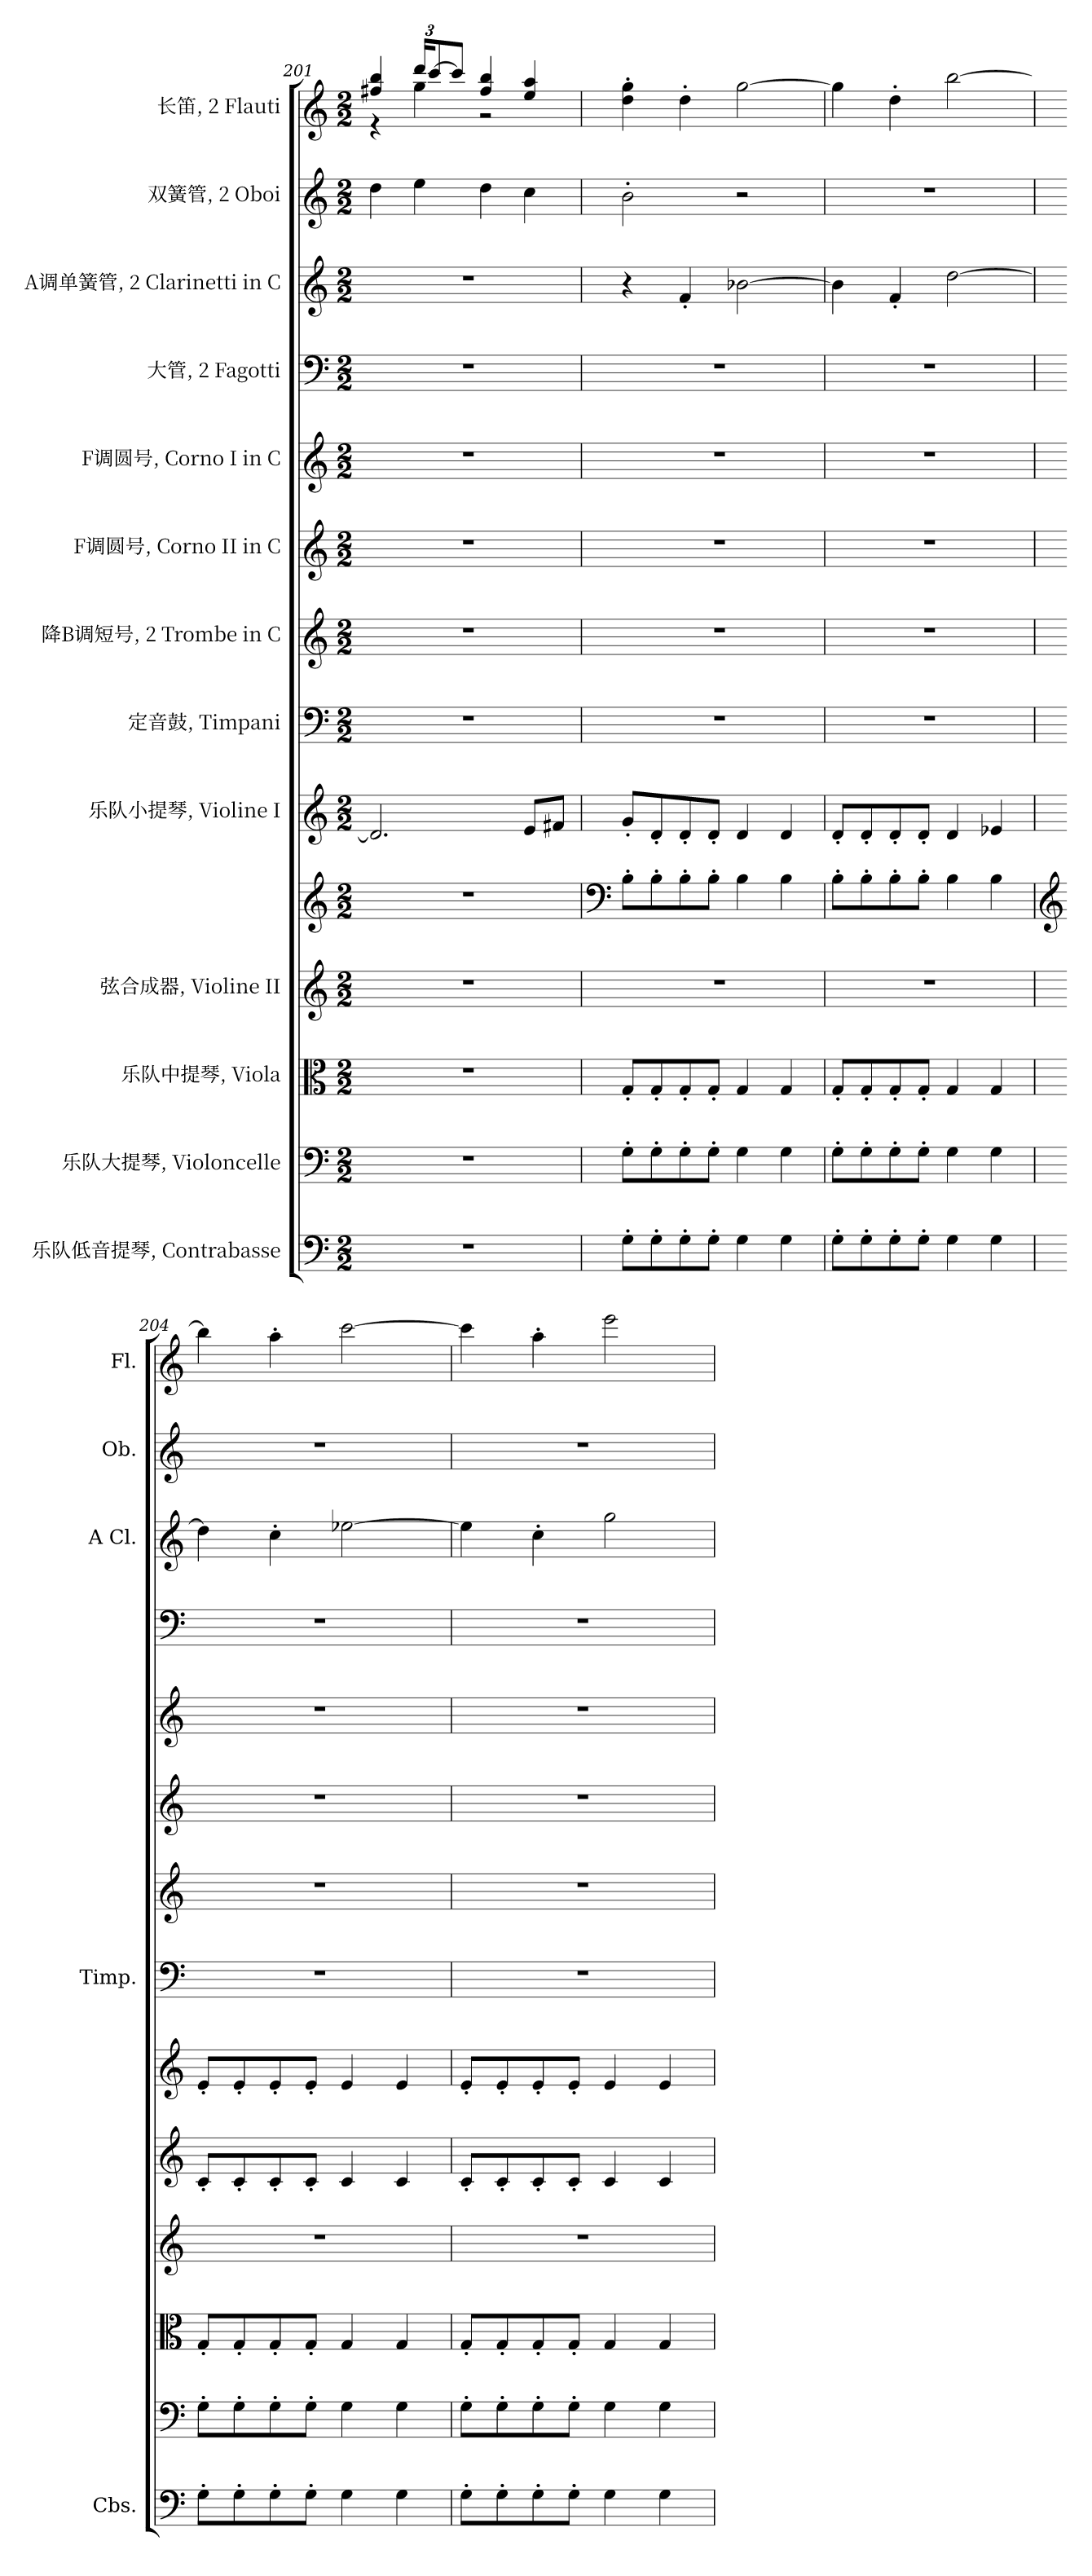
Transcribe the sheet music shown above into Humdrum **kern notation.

**kern	**kern	**kern	**kern	**kern	**kern	**kern	**kern	**kern	**kern	**kern	**kern	**kern	**kern
*part13	*part12	*part11	*part10	*part10	*part9	*part8	*part7	*part6	*part5	*part4	*part3	*part2	*part1
*staff14	*staff13	*staff12	*staff11	*staff10	*staff9	*staff8	*staff7	*staff6	*staff5	*staff4	*staff3	*staff2	*staff1
*I"乐队低音提琴, Contrabasse	*I"乐队大提琴, Violoncelle	*I"乐队中提琴, Viola	*I"弦合成器, Violine II	*	*I"乐队小提琴, Violine I	*I"定音鼓, Timpani	*I"降B调短号, 2 Trombe in C	*I"F调圆号, Corno II in C	*I"F调圆号, Corno I in C	*I"大管, 2 Fagotti	*I"A调单簧管, 2 Clarinetti in C	*I"双簧管, 2 Oboi	*I"长笛, 2 Flauti
*I'Cbs.	*	*	*	*	*	*I'Timp.	*	*	*	*	*I'A Cl.	*I'Ob.	*I'Fl.
!!LO:PB:g=z
*clefF4	*clefF4	*clefC3	*clefG2	*clefG2	*clefG2	*clefF4	*clefG2	*clefG2	*clefG2	*clefF4	*clefG2	*clefG2	*clefG2
*ITrd7c12	*	*	*	*	*	*	*ITrd1c2	*ITrd4c7	*ITrd4c7	*	*ITrd2c3	*	*
*k[]	*k[]	*k[]	*k[]	*k[]	*k[]	*k[]	*k[b-e-]	*k[b-]	*k[b-]	*k[]	*k[f#c#g#]	*k[]	*k[]
*M2/2	*M2/2	*M2/2	*M2/2	*M2/2	*M2/2	*M2/2	*M2/2	*M2/2	*M2/2	*M2/2	*M2/2	*M2/2	*M2/2
*MM245	*MM245	*MM245	*MM245	*MM245	*MM245	*MM245	*MM245	*MM245	*MM245	*MM245	*MM245	*MM245	*MM245
=201	=201	=201	=201	=201	=201	=201	=201	=201	=201	=201	=201	=201	=201
*	*	*	*	*	*	*	*	*	*	*	*	*	*^
1r	1r	1r	1r	1r	2.d/]	1r	1r	1r	1r	1r	1r	4dd\	4ff#X/ 4bb/	4r
*	*	*	*	*	*	*	*	*	*	*	*	*	*Xbrackettup	*
.	.	.	.	.	.	.	.	.	.	.	.	4ee\	24ddd/KL	4gg\
.	.	.	.	.	.	.	.	.	.	.	.	.	[12ccc/	.
.	.	.	.	.	.	.	.	.	.	.	.	.	8ccc/J]	.
*	*	*	*	*	*	*	*	*	*	*	*	*	*MM243	*
.	.	.	.	.	.	.	.	.	.	.	.	4dd\	4ff#/ 4bb/	2r
.	.	.	.	.	8e/L	.	.	.	.	.	.	4cc\	4ee/ 4aa/	.
.	.	.	.	.	8f#X/J	.	.	.	.	.	.	.	.	.
*	*	*	*	*	*	*	*	*	*	*	*	*	*v	*v
=202	=202	=202	=202	=202	=202	=202	=202	=202	=202	=202	=202	=202	=202
*	*	*	*	*clefF4	*	*	*	*	*	*	*	*	*
*	*	*	*	*	*	*	*	*	*	*	*	*	*MM239
8GG'\L	8G'\L	8G'/L	1r	8B'\L	8g'/L	1r	1r	1r	1r	1r	4r	2b'\	4dd\' 4gg\'
8GG'\	8G'\	8G'/	.	8B'\	8d'/	.	.	.	.	.	.	.	.
8GG'\	8G'\	8G'/	.	8B'\	8d'/	.	.	.	.	.	4d'/	.	4dd'\
8GG'\J	8G'\J	8G'/J	.	8B'\J	8d'/J	.	.	.	.	.	.	.	.
*	*	*	*	*	*	*	*	*	*	*	*	*	*MM248
4GG\	4G\	4G/	.	4B\	4d/	.	.	.	.	.	[2gn\	2r	[2gg\
4GG\	4G\	4G/	.	4B\	4d/	.	.	.	.	.	.	.	.
=203	=203	=203	=203	=203	=203	=203	=203	=203	=203	=203	=203	=203	=203
*	*	*	*	*	*	*	*	*	*	*	*	*	*MM239
8GG'\L	8G'\L	8G'/L	1r	8B'\L	8d'/L	1r	1r	1r	1r	1r	4g\]	1r	4gg\]
8GG'\	8G'\	8G'/	.	8B'\	8d'/	.	.	.	.	.	.	.	.
8GG'\	8G'\	8G'/	.	8B'\	8d'/	.	.	.	.	.	4d'/	.	4dd'\
8GG'\J	8G'\J	8G'/J	.	8B'\J	8d'/J	.	.	.	.	.	.	.	.
*	*	*	*	*	*	*	*	*	*	*	*	*	*MM248
4GG\	4G\	4G/	.	4B\	4d/	.	.	.	.	.	[2b\	.	[2bb\
4GG\	4G\	4G/	.	4B\	4e-X/	.	.	.	.	.	.	.	.
=204	=204	=204	=204	=204	=204	=204	=204	=204	=204	=204	=204	=204	=204
*	*	*	*	*clefG2	*	*	*	*	*	*	*	*	*
*	*	*	*	*	*	*	*	*	*	*	*	*	*MM239
8GG'\L	8G'\L	8G'/L	1r	8c'/L	8e'/L	1r	1r	1r	1r	1r	4b\]	1r	4bb\]
8GG'\	8G'\	8G'/	.	8c'/	8e'/	.	.	.	.	.	.	.	.
8GG'\	8G'\	8G'/	.	8c'/	8e'/	.	.	.	.	.	4a'\	.	4aa'\
8GG'\J	8G'\J	8G'/J	.	8c'/J	8e'/J	.	.	.	.	.	.	.	.
*	*	*	*	*	*	*	*	*	*	*	*	*	*MM248
4GG\	4G\	4G/	.	4c/	4e/	.	.	.	.	.	[2ccn\	.	[2ccc\
4GG\	4G\	4G/	.	4c/	4e/	.	.	.	.	.	.	.	.
!!LO:PB:g=z
=205	=205	=205	=205	=205	=205	=205	=205	=205	=205	=205	=205	=205	=205
*	*	*	*	*	*	*	*	*	*	*	*	*	*MM239
8GG'\L	8G'\L	8G'/L	1r	8c'/L	8e'/L	1r	1r	1r	1r	1r	4cc\]	1r	4ccc\]
8GG'\	8G'\	8G'/	.	8c'/	8e'/	.	.	.	.	.	.	.	.
8GG'\	8G'\	8G'/	.	8c'/	8e'/	.	.	.	.	.	4a'\	.	4aa'\
8GG'\J	8G'\J	8G'/J	.	8c'/J	8e'/J	.	.	.	.	.	.	.	.
*	*	*	*	*	*	*	*	*	*	*	*	*	*MM248
4GG\	4G\	4G/	.	4c/	4e/	.	.	.	.	.	2ee\	.	2eee\
4GG\	4G\	4G/	.	4c/	4e/	.	.	.	.	.	.	.	.
=	=	=	=	=	=	=	=	=	=	=	=	=	=
*-	*-	*-	*-	*-	*-	*-	*-	*-	*-	*-	*-	*-	*-
